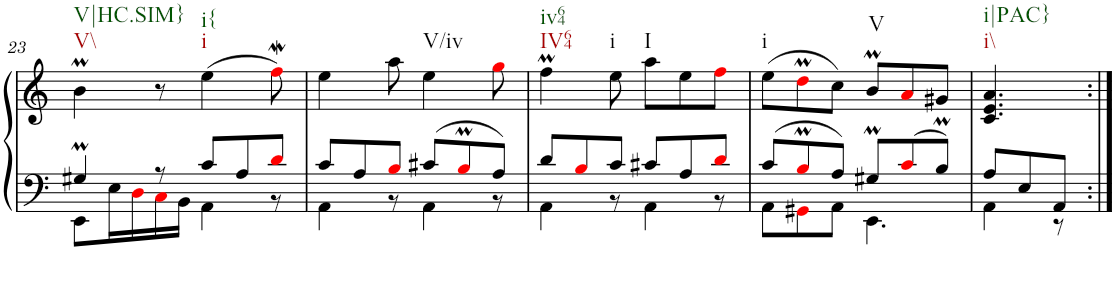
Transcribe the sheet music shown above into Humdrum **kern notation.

**kern	**kern
*part1	*part1
*staff2	*staff1
*I"Clavecin	*
!!LO:PB:g=z
*clefF4	*clefG2
*k[]	*k[]
*a:	*a:
*M6/8	*M6/8
=23	=23
*^	*
!	!	!LO:TX:b:t=V\\
!	!	!LO:TX:b:t=V|HC.SIM}
4G#Xm/	8EE\L	4bm\
.	16E\L	.
.	16Di\	.
8r	16Ci\	8r
.	16BB\JJ	.
!	!	!LO:TX:b:t=i
!	!	!LO:TX:b:t=i{
8c/L	4AA\	(>4ee\
8A/	.	.
8di/J	8r	8ffwi\)
=24	=24	=24
8c/L	4AA\	4ee\
8A/	.	.
8Bi/J	8r	8aa\
!	!	!LO:TX:b:t=V/iv
8c#X/L	4AA\	4ee\
8Bmi/	.	.
8A/J	8r	8ggi\
=25	=25	=25
!	!	!LO:TX:b:t=IV64
!	!	!LO:TX:b:t=iv64
8d/L	4AA\	4ffM\
8Bi/	.	.
!	!	!LO:TX:b:t=i
8c/J	8r	8ee\
!	!	!LO:TX:b:t=I
8c#X/L	4AA\	8aa\L
8A/	.	8ee\
8di/J	8r	8ffi\J
=26	=26	=26
!	!	!LO:TX:b:t=i
8c/L	8AA\L	(>8ee\L
8Bmi/	8GG#Xi\	8ddMi\
8A/J	8AA\J	8cc\J)
!	!	!LO:TX:b:t=V
8G#Xm/L	4.EE\	8bm/L
8ci/	.	8ai/
8Bm/J	.	8g#X/J
=27	=27	=27
!	!	!LO:TX:b:t=i\\
!	!	!LO:TX:b:t=i|PAC}
8A/L	4AA\	4.c/ 4.e/ 4.a/
8E/	.	.
8AA/J	8r	.
*v	*v	*
=:|!	=:|!
*-	*-
